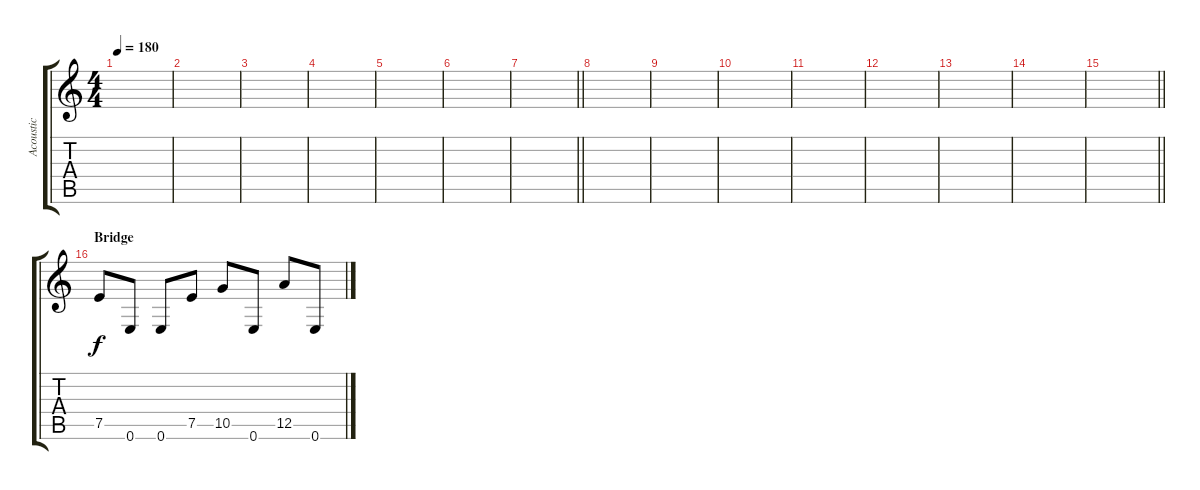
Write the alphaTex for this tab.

\track ("Acoustic" "Acoustic") {instrument acousticguitarnylon}
\staff {score tabs}
\tuning (E4 B3 G3 D3 A2 E2) {hide}
\ts (4 4)
\tempo 180
\clef g2
\ks c
|
|
|
|
|
|
\barLineRight lightlight
|
|
|
|
|
|
|
|
\barLineRight lightlight
|
\section ("" "Bridge")
7.5.8{instrument overdrivenguitar} 0.6.8 0.6.8 7.5.8 10.5.8 0.6.8 12.5.8 0.6.8
